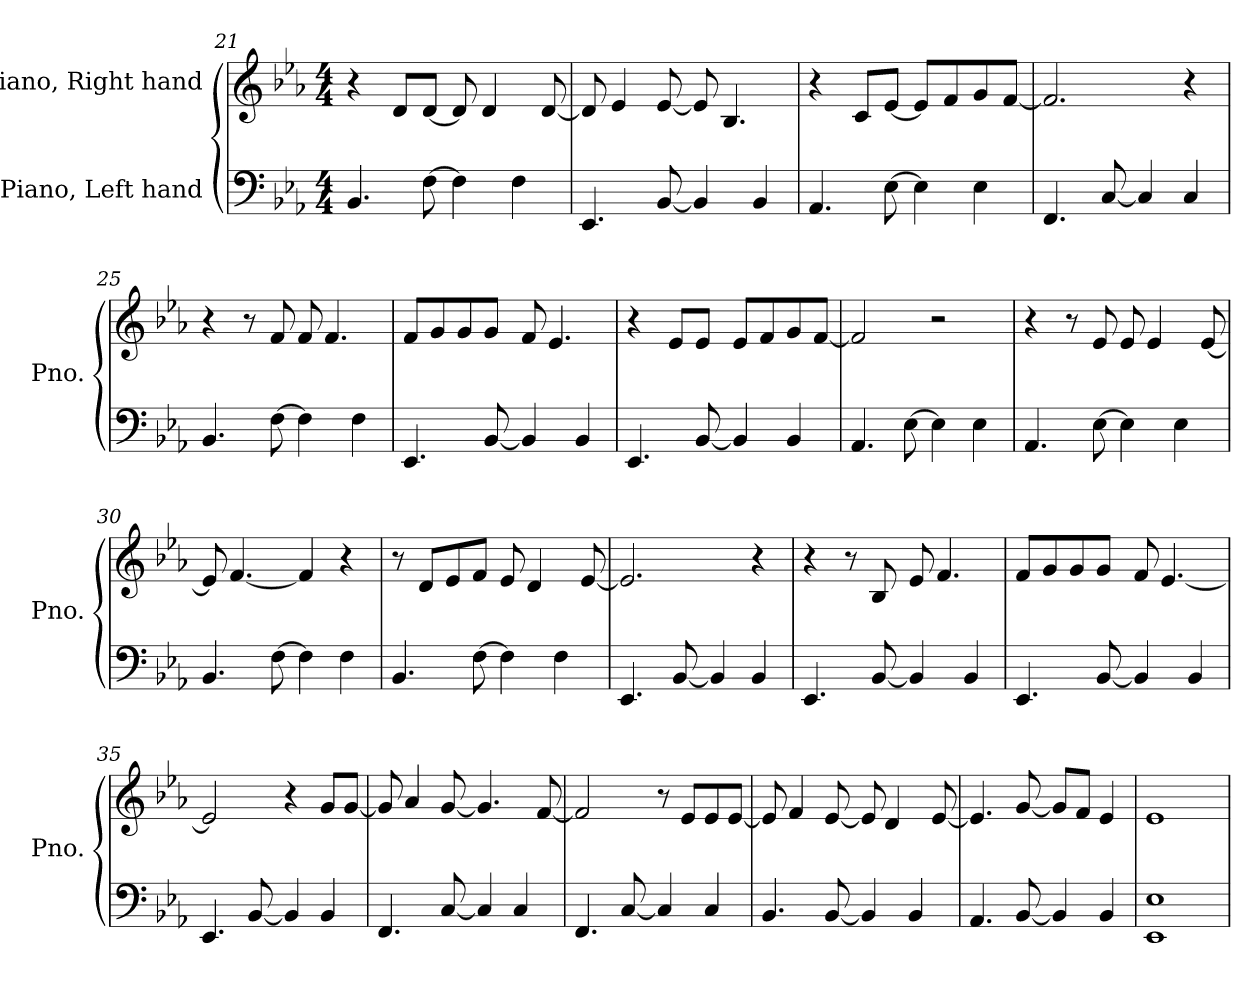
**kern	**kern
*part2	*part1
*staff2	*staff1
*I"Piano, Left hand	*I"Piano, Right hand
*I'Pno.	*I'Pno.
*clefF4	*clefG2
*k[b-e-a-]	*k[b-e-a-]
*M4/4	*M4/4
=21	=21
4.BB-/	4r
.	8d/L
[8F\	[8d/J
4F\]	8d/]
.	4d/
4F\	.
.	[8d/
=22	=22
4.EE-/	8d/]
.	4e-/
[8BB-/	[8e-/
4BB-/]	8e-/]
.	4.B-/
4BB-/	.
=23	=23
4.AA-/	4r
.	8c/L
[8E-\	[8e-/J
4E-\]	8e-/L]
.	8f/
4E-\	8g/
.	[8f/J
!!LO:LB:g=z
=24	=24
4.FF/	2.f/]
[8C/	.
4C/]	.
4C/	4r
=25	=25
4.BB-/	4r
.	8r
[8F\	8f/
4F\]	8f/
.	4.f/
4F\	.
=26	=26
4.EE-/	8f/L
.	8g/
.	8g/
[8BB-/	8g/J
4BB-/]	8f/
.	4.e-/
4BB-/	.
=27	=27
4.EE-/	4r
.	8e-/L
[8BB-/	8e-/J
4BB-/]	8e-/L
.	8f/
4BB-/	8g/
.	[8f/J
=28	=28
4.AA-/	2f/]
[8E-\	.
4E-\]	2r
4E-\	.
=29	=29
4.AA-/	4r
.	8r
[8E-\	8e-/
4E-\]	8e-/
.	4e-/
4E-\	.
.	[8e-/
!!LO:LB:g=z
=30	=30
4.BB-/	8e-/]
.	[4.f/
[8F\	.
4F\]	4f/]
4F\	4r
=31	=31
4.BB-/	8r
.	8d/L
.	8e-/
[8F\	8f/J
4F\]	8e-/
.	4d/
4F\	.
.	[8e-/
=32	=32
4.EE-/	2.e-/]
[8BB-/	.
4BB-/]	.
4BB-/	4r
=33	=33
4.EE-/	4r
.	8r
[8BB-/	8B-/
4BB-/]	8e-/
.	4.f/
4BB-/	.
=34	=34
4.EE-/	8f/L
.	8g/
.	8g/
[8BB-/	8g/J
4BB-/]	8f/
.	[4.e-/
4BB-/	.
=35	=35
4.EE-/	2e-/]
[8BB-/	.
4BB-/]	4r
4BB-/	8g/L
.	[8g/J
!!LO:PB:g=z
=36	=36
4.FF/	8g/]
.	4a-/
[8C/	[8g/
4C/]	4.g/]
4C/	.
.	[8f/
=37	=37
4.FF/	2f/]
[8C/	.
4C/]	8r
.	8e-/L
4C/	8e-/
.	[8e-/J
=38	=38
4.BB-/	8e-/]
.	4f/
[8BB-/	[8e-/
4BB-/]	8e-/]
.	4d/
4BB-/	.
.	[8e-/
=39	=39
4.AA-/	4.e-/]
[8BB-/	[8g/
4BB-/]	8g/L]
.	8f/J
4BB-/	4e-/
=40	=40
1EE- 1E-	1e-
=	=
*-	*-
